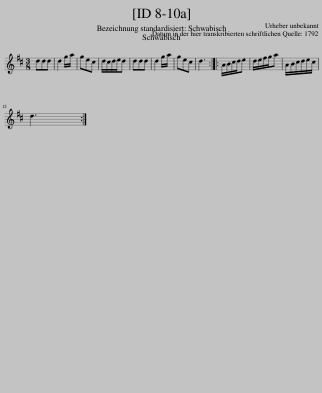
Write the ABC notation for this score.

X:1
L:1/8
M:3/8
I:linebreak $
K:D
V:1 treble
V:1
 ddd | d2 g/a/ | gec | d/c/d/e/d | ddd | %5
 d2 g/a/ | gec | d3 :: A/B/c/d/e | d/e/f/g/a | %10
 A/B/c/d/e/c/ |$ d3 :| %12
